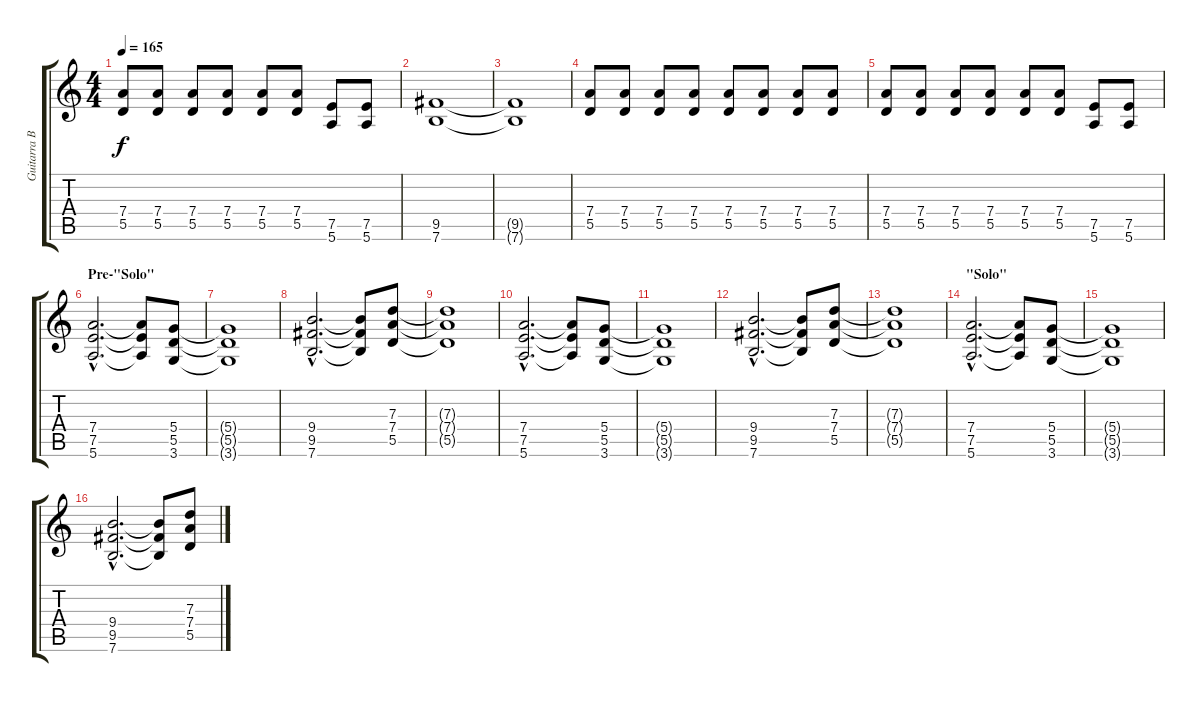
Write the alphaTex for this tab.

\track ("Guitarra Base" "Guitarra B") {instrument distortionguitar}
\staff {score tabs}
\tuning (E4 B3 G3 D3 A2 E2) {hide}
\ts (4 4)
\tempo 165
\clef g2
\ks c
(7.4 5.5).8{dy f} (7.4 5.5).8 (7.4 5.5).8 (7.4 5.5).8 (7.4 5.5).8 (7.4 5.5).8 (7.5 5.6).8 (7.5 5.6).8 |
(9.5 7.6).1 |
(9.5{t} 7.6{t}).1 |
(7.4 5.5).8 (7.4 5.5).8 (7.4 5.5).8 (7.4 5.5).8 (7.4 5.5).8 (7.4 5.5).8 (7.4 5.5).8 (7.4 5.5).8 |
(7.4 5.5).8 (7.4 5.5).8 (7.4 5.5).8 (7.4 5.5).8 (7.4 5.5).8 (7.4 5.5).8 (7.5 5.6).8 (7.5 5.6).8 |
\section ("" "Pre-\"Solo\"")
(7.4{hac} 7.5{hac} 5.6{hac}).2{d} (7.4{t} 7.5{t} 5.6{t}).8 (5.4 5.5 3.6).8 |
(5.4{t} 5.5{t} 3.6{t}).1 |
(9.4{hac} 9.5{hac} 7.6{hac}).2{d} (9.4{t} 9.5{t} 7.6{t}).8 (7.3 7.4 5.5).8 |
(7.3{t} 7.4{t} 5.5{t}).1 |
(7.4{hac} 7.5{hac} 5.6{hac}).2{d} (7.4{t} 7.5{t} 5.6{t}).8 (5.4 5.5 3.6).8 |
(5.4{t} 5.5{t} 3.6{t}).1 |
(9.4{hac} 9.5{hac} 7.6{hac}).2{d} (9.4{t} 9.5{t} 7.6{t}).8 (7.3 7.4 5.5).8 |
(7.3{t} 7.4{t} 5.5{t}).1 |
\section ("" "\"Solo\"")
(7.4{hac} 7.5{hac} 5.6{hac}).2{d} (7.4{t} 7.5{t} 5.6{t}).8 (5.4 5.5 3.6).8 |
(5.4{t} 5.5{t} 3.6{t}).1 |
(9.4{hac} 9.5{hac} 7.6{hac}).2{d} (9.4{t} 9.5{t} 7.6{t}).8 (7.3 7.4 5.5).8
